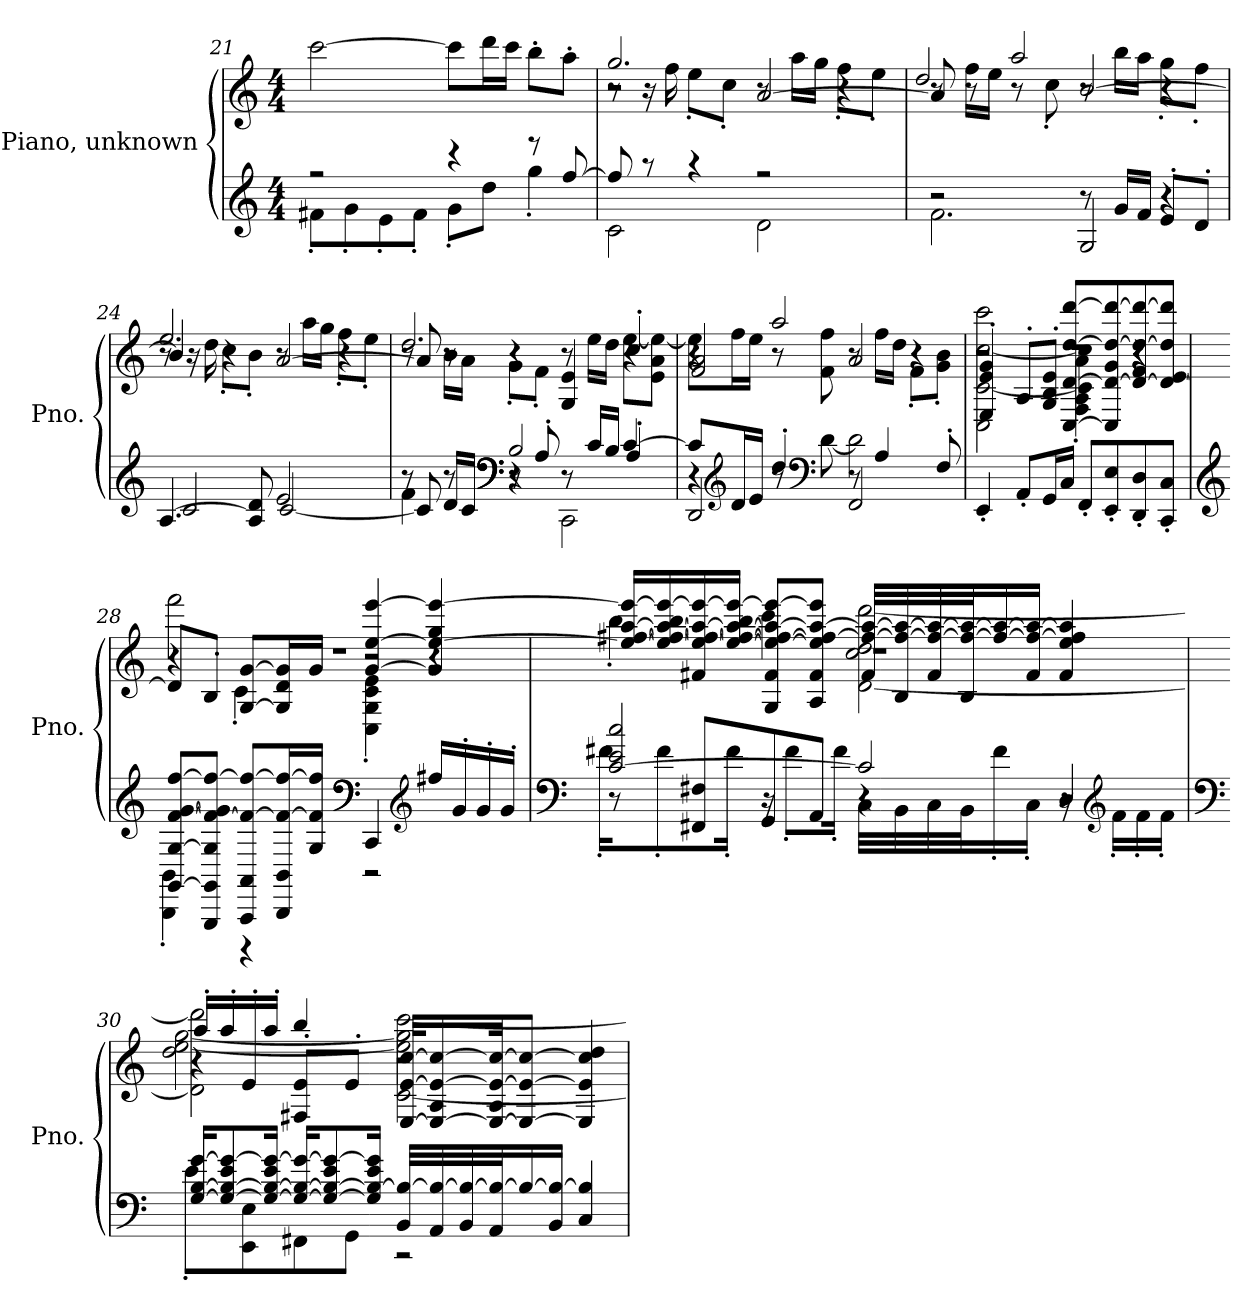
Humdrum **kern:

**kern	**kern
*part1	*part1
*staff2	*staff1
*I"Piano, unknown	*
*I'Pno.	*
*clefG2	*clefG2
*k[]	*k[]
*M4/4	*M4/4
=21	=21
*^	*
2r	8f#X'\L	[2ccc\
.	8g'\	.
.	8e'\	.
.	8f#'\J	.
4r	8g'\L	8ccc\L]
.	8dd\J	16ddd\L
.	.	16ccc\JJ
8r	4gg'\	8bb'\L
[8ff/	.	8aa'\J
!!LO:LB:g=z
=22	=22	=22
*	*	*^
*	*	*	*^
8ff/]	2c\	2r	8r	2.gg/
8r	.	.	16r	.
.	.	.	16ff\	.
4r	.	.	8ee'\L	.
.	.	.	8cc'\J	.
2r	2d\	[2a/	8r	.
.	.	.	16aa\LL	.
.	.	.	16gg\JJ	.
.	.	.	8ff'\L	4r
.	.	.	8ee'\J	.
=23	=23	=23	=23	=23
*	*^	*	*	*
2r	2.f\	2r	8a/]	8r	2dd/
.	.	.	8r	16ff\LL	.
.	.	.	.	16ee\JJ	.
.	.	.	2aa/	8r	.
.	.	.	.	8cc'\	.
8r	.	2G/	.	8r	[2b/
16g/LL	.	.	.	16bb\LL	.
16f/JJ	.	.	.	16aa\JJ	.
8e'/L	4r	.	4r	8gg'\L	.
8d'/J	.	.	.	8ff'\J	.
*	*v	*v	*	*	*
=24	=24	=24	=24	=24
[4.A/	2c/	2.ee/	8r	4b/]
.	.	.	16r	.
.	.	.	16dd\	.
.	.	.	8cc'\L	4r
8A/] 8d/	.	.	8b'\J	.
2e/	[2c/	.	8r	[2a/
.	.	.	16aa\LL	.
.	.	.	16gg\JJ	.
.	.	4r	8ff'\L	.
.	.	.	8ee'\J	.
!!LO:LB:g=z	!!	!!
=25	=25	=25	=25	=25
*	*^	*	*	*
8r	4f\	8c/]	2.dd/	8r	8a/]
16d/LL	.	8r	.	16b\LL	8r
16c/JJ	.	.	.	16a\JJ	.
*clefF4	*	*	*	*	*
8r	4r	2B/	.	8g'\L	4r
8A'/	.	.	.	8f'\J	.
8r	2CC\	.	.	8r	4G/ 4e/
16c/LL	.	.	.	16ee\LL	.
16B/JJ	.	.	.	16dd\JJ	.
[4c/	.	4A'/	4r	[8ee\L	4cc'/
.	.	.	.	8e\ 8a\ 8ee\_J	.
=26	=26	=26	=26	=26	=26
8c/L]	4r	2DD/	4r	8ee\L]	2f/ 2a/
*clefG2	*	*	*	*	*
16d/L	.	.	.	16ff\L	.
16e/JJ	.	.	.	16ee\JJ	.
4dd'/	8r	.	2aa/	8r	.
*clefF4	*	*	*	*	*
.	[8d\	.	.	8f\ 8ff\	.
8r	2d\]	2FF/	.	8r	2a/
4A/	.	.	.	16ff\LL	.
.	.	.	.	16dd\JJ	.
.	.	.	4r	8f'\L	.
8F'/	.	.	.	8g\' 8b\'J	.
*v	*v	*v	*	*	*
=27	=27	=27	=27
*	*	*	*^
4EE'/	1r	2C\ [2c\ [2cc\ 2ccc\	4E/' 4e/' 4g/'	2r
8AA'/L	.	.	8A'/L	.
16GG/L	.	.	8G/' 8B/' 8e/'J	.
16C/JJ	.	.	.	.
8FF'/L	.	4c\] 4cc\]	[8C/ [8d/ [8dd/ [8ddd/L	4F\' 4A\' 4a\'
8EE/' 8E/'	.	.	8C/] 8d/_ 8g/ 8dd/_ 8ddd/_	.
8DD/' 8D/'	.	4r	8d/_ 8f/ 8dd/_ 8ddd/_	4r
8CC/' 8C/'J	.	.	8d/_ 8e/ 8dd/] 8ddd/]J	.
!!LO:LB:g=z	!!	!!	!!
=28	=28	=28	=28	=28
*clefG2	*	*	*	*
*^	*	*	*	*
[8GG/ [8G/ [8f/ [8g/ [8ff/L	4BBB\' 4BB\'	1r	2fff\	8d/L]	4r
8GGG/ 8GG/] 8G/] 8f/_ 8g/] 8ff/_J	.	.	.	8B'/J	.
8AAA/ 8AA/ 8f/_ 8ff/_L	4r	.	.	[8G/ [8g/L	4c'\
16BBB/ 16BB/ 16f/_ 16ff/_L	.	.	.	16G/] 16d/ 16g/]L	.
16G/ 16f/] 16ff/]JJ	.	.	.	16g/JJ	.
*clefF4	*	*	*	*	*
4CC/	2r	.	2r	[4g/ [4ee/ [4eee/	4C\' 4G\' 4c\' 4e\'
*clefG2	*	*	*	*	*
16ff#X/LL	.	.	.	4g/] 4ee/_ 4gg/ 4eee/_	4r
16g'/	.	.	.	.	.
16g'/	.	.	.	.	.
16g'/JJ	.	.	.	.	.
*v	*v	*	*	*	*
*	*v	*v	*v	*v
!!LO:PB:g=z
=29	=29
*clefF4	*
*^	*^
*	*^	*	*^
[2c/ 2e/ 2cc/	16f#X'\KL	8r	1r	4bb'\	16ee/_ [16ff#X/ [16aa/ 16eee/_LL
.	8f#'\	.	.	.	16ee/_ 16ff#/_ 16aa/_ 16bb/ 16eee/_
.	.	8FF#X/ 8F#X/L	.	.	16f#X/ 16ee/_ 16ff#/_ 16aa/_ 16eee/_
.	16f#'\Jk	.	.	.	16ee/_ 16ff#/_ 16aa/_ 16bb/ 16eee/_JJ
.	16r	8GG/	.	4ccc\	8G/ 8f#/ 8ee/_ 8ff#/_ 8aa/_ 8eee/_L
.	8f#'\L	.	.	.	.
.	.	8AA/J	.	.	8A/ 8f#/ 8ee/] 8ff#/_ 8aa/_ 8eee/]J
.	16f#'\Jk	.	.	.	.
2c/]	32C\LLL	4r	.	[2d\ 2cc\ 2dd\ [2ddd\	32f#/ 32ff#/_ 32aa/_LLL
.	32BB\	.	.	.	32B/ 32ff#/_ 32aa/_
.	32C\	.	.	.	32f#/ 32ff#/_ 32aa/_
.	32BB\J	.	.	.	32B/ 32ff#/_ 32aa/_J
.	16f#'\	.	.	.	16ff#/_ 16aa/_
.	16C'\JJ	.	.	.	16f#/ 16ff#/_ 16aa/_JJ
.	16r	4D/	.	.	4f#/ 4ee/ 4ff#/] 4aa/]
*clefG2	*	*	*	*	*
.	16f#'\LL	.	.	.	.
.	16f#'\	.	.	.	.
.	16f#'\JJ	.	.	.	.
*v	*v	*v	*	*	*
*	*v	*v	*v
!!LO:LB:g=z
=30	=30
*clefF4	*
*^	*^
*	*	*	*^
*	*	*	*	*^
[16G/ [16B/ [16g/KL	8e'\L	4r	2d\] 2ddd\]	16aa'/LL	2dd\ [2ee\ [2gg\
8G/_ 8B/_ 8e/ 8g/_	.	.	.	16aa'/	.
.	8EE\ 8E\	.	.	16e'/	.
16G/_ 16B/_ 16e/ 16g/_Jk	.	.	.	16aa'/JJ	.
16G/_ 16B/_ 16g/_KL	8FF#X\	4bb/	.	8F#X/' 8e/'L	.
8G/_ 8B/_ 8e/ 8g/_	.	.	.	.	.
.	8GG\J	.	.	8e'/J	.
16G/] 16B/_ 16e/ 16g/]Jk	.	.	.	.	.
32BB/ 32B/_LLL	2r	2r	[2c\ [2ccc\	[32E/ [32e/ [32cc/KLL	2ee\] 2gg\]
32AA/ 32B/_	.	.	.	16E/_ 16A/ 16e/_ 16cc/_	.
32BB/ 32B/_	.	.	.	.	.
32AA/ 32B/_J	.	.	.	32E/_ 32A/ 32e/_ 32cc/_JK	.
16B/_	.	.	.	8E/_ 8e/_ 8cc/_J	.
16BB/ 16B/_JJ	.	.	.	.	.
4C/ 4B/]	.	.	.	4E/] 4e/] 4cc/] 4dd/	.
*v	*v	*	*	*	*
*	*v	*v	*v	*v
=	=
*-	*-
